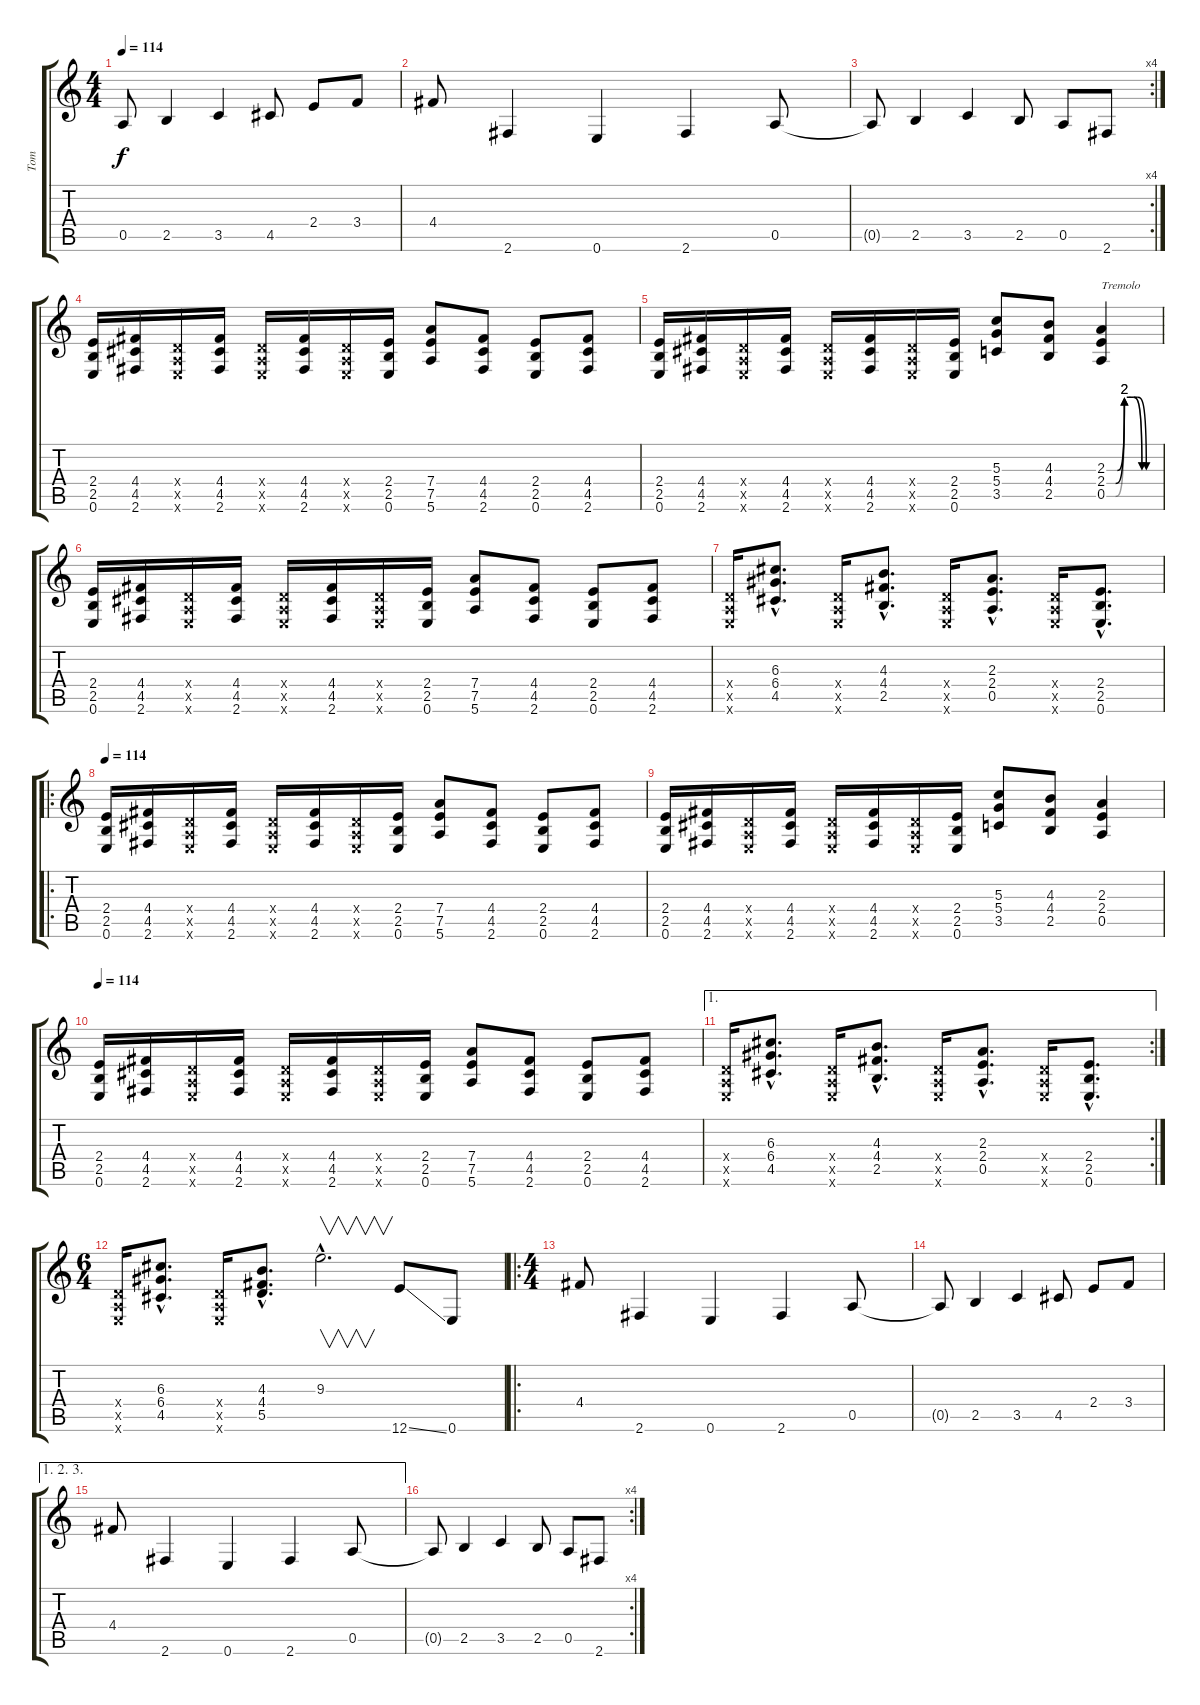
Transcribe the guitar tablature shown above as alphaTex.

\track ("Tom" "Tom") {instrument overdrivenguitar}
\staff {score tabs}
\tuning (E4 B3 G3 D3 A2 E2) {hide}
\ts (4 4)
\tempo 114
\clef g2
\ks c
0.5{t}.8{dy f} 2.5.4 3.5.4 4.5.8 2.4.8 3.4.8 |
4.4.8 2.6.4 0.6.4 2.6.4 0.5.8 |
\rc 4
0.5{t}.8 2.5.4 3.5.4 2.5.8 0.5.8 2.6.8 |
(2.4 2.5 0.6).16 (4.4 4.5 2.6).16 (0.4{x} 0.5{x} 0.6{x}).16 (4.4 4.5 2.6).16 (0.4{x} 0.5{x} 0.6{x}).16 (4.4 4.5 2.6).16 (0.4{x} 0.5{x} 0.6{x}).16 (2.4 2.5 0.6).16 (7.4 7.5 5.6).8 (4.4 4.5 2.6).8 (2.4 2.5 0.6).8 (4.4 4.5 2.6).8 |
(2.4 2.5 0.6).16 (4.4 4.5 2.6).16 (0.4{x} 0.5{x} 0.6{x}).16 (4.4 4.5 2.6).16 (0.4{x} 0.5{x} 0.6{x}).16 (4.4 4.5 2.6).16 (0.4{x} 0.5{x} 0.6{x}).16 (2.4 2.5 0.6).16 (5.3 5.4 3.5).8 (4.3 4.4 2.5).8 (2.3{be (custom 0 0 12 0 20 8 35 8 45 0 60 0)} 2.4{be (custom 0 0 10 0 20 8 30 8 40 0 60 0)} 0.5{be (custom 0 0 10 0 20 8 30 8 40 0 60 0)}).4{txt "Tremolo"} |
(2.4 2.5 0.6).16 (4.4 4.5 2.6).16 (0.4{x} 0.5{x} 0.6{x}).16 (4.4 4.5 2.6).16 (0.4{x} 0.5{x} 0.6{x}).16 (4.4 4.5 2.6).16 (0.4{x} 0.5{x} 0.6{x}).16 (2.4 2.5 0.6).16 (7.4 7.5 5.6).8 (4.4 4.5 2.6).8 (2.4 2.5 0.6).8 (4.4 4.5 2.6).8 |
(0.4{x} 0.5{x} 0.6{x}).16 (6.3{hac} 6.4{hac} 4.5{hac}).8{d} (0.4{x} 0.5{x} 0.6{x}).16 (4.3{hac} 4.4{hac} 2.5{hac}).8{d} (0.4{x} 0.5{x} 0.6{x}).16 (2.3{hac} 2.4{hac} 0.5{hac}).8{d} (0.4{x} 0.5{x} 0.6{x}).16 (2.4{hac} 2.5{hac} 0.6{hac}).8{d} |
\ro
\tempo 114
(2.4 2.5 0.6).16 (4.4 4.5 2.6).16 (0.4{x} 0.5{x} 0.6{x}).16 (4.4 4.5 2.6).16 (0.4{x} 0.5{x} 0.6{x}).16 (4.4 4.5 2.6).16 (0.4{x} 0.5{x} 0.6{x}).16 (2.4 2.5 0.6).16 (7.4 7.5 5.6).8 (4.4 4.5 2.6).8 (2.4 2.5 0.6).8 (4.4 4.5 2.6).8 |
(2.4 2.5 0.6).16 (4.4 4.5 2.6).16 (0.4{x} 0.5{x} 0.6{x}).16 (4.4 4.5 2.6).16 (0.4{x} 0.5{x} 0.6{x}).16 (4.4 4.5 2.6).16 (0.4{x} 0.5{x} 0.6{x}).16 (2.4 2.5 0.6).16 (5.3 5.4 3.5).8 (4.3 4.4 2.5).8 (2.3 2.4 0.5).4 |
\tempo 114
(2.4 2.5 0.6).16 (4.4 4.5 2.6).16 (0.4{x} 0.5{x} 0.6{x}).16 (4.4 4.5 2.6).16 (0.4{x} 0.5{x} 0.6{x}).16 (4.4 4.5 2.6).16 (0.4{x} 0.5{x} 0.6{x}).16 (2.4 2.5 0.6).16 (7.4 7.5 5.6).8 (4.4 4.5 2.6).8 (2.4 2.5 0.6).8 (4.4 4.5 2.6).8 |
\ae 1
\rc 2
(0.4{x} 0.5{x} 0.6{x}).16 (6.3{hac} 6.4{hac} 4.5{hac}).8{d} (0.4{x} 0.5{x} 0.6{x}).16 (4.3{hac} 4.4{hac} 2.5{hac}).8{d} (0.4{x} 0.5{x} 0.6{x}).16 (2.3{hac} 2.4{hac} 0.5{hac}).8{d} (0.4{x} 0.5{x} 0.6{x}).16 (2.4{hac} 2.5{hac} 0.6{hac}).8{d} |
\ts (6 4)
(0.4{x} 0.5{x} 0.6{x}).16 (6.3{hac} 6.4{hac} 4.5{hac}).8{d} (0.4{x} 0.5{x} 0.6{x}).16 (4.3{hac} 4.4{hac} 5.5{hac}).8{d} 9.3{hac}.2{v d} 12.6{ss}.8 0.6.8 |
\ro
\ts (4 4)
4.4.8 2.6.4 0.6.4 2.6.4 0.5.8 |
0.5{t}.8 2.5.4 3.5.4 4.5.8 2.4.8 3.4.8 |
\ae (1 2 3)
4.4.8 2.6.4 0.6.4 2.6.4 0.5.8 |
\rc 4
0.5{t}.8 2.5.4 3.5.4 2.5.8 0.5.8 2.6.8
